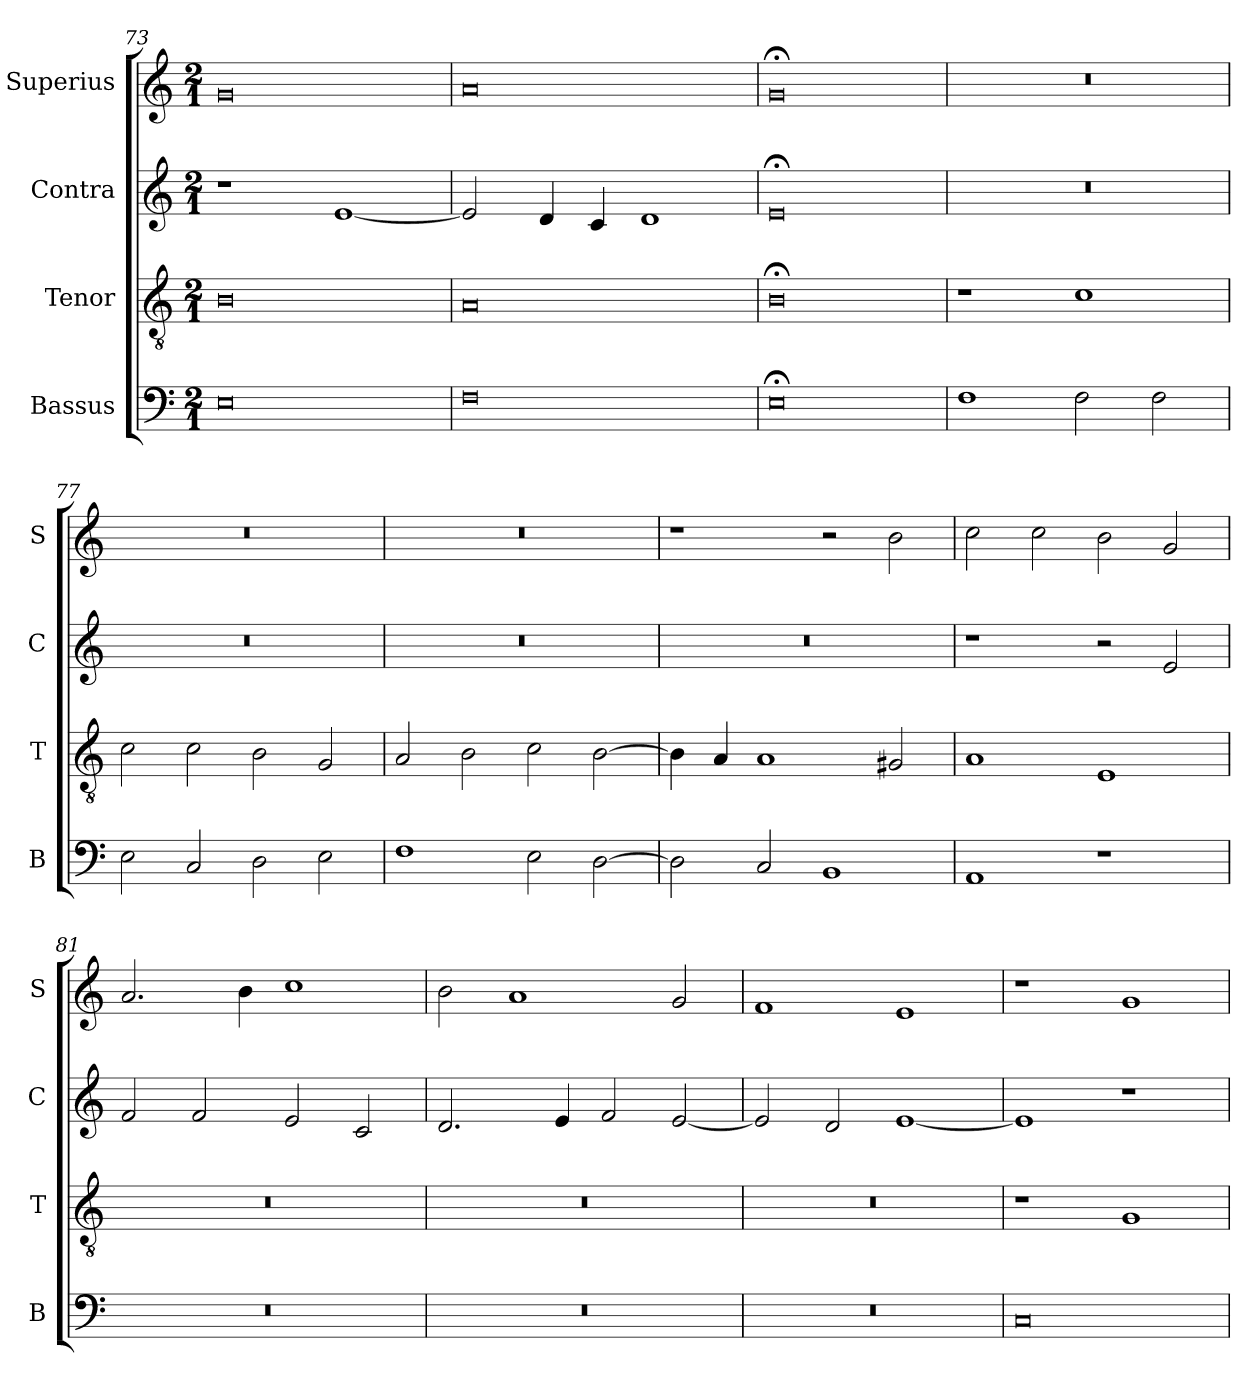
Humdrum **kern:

**kern	**kern	**kern	**kern
*part4	*part3	*part2	*part1
*staff4	*staff3	*staff2	*staff1
*I"Bassus	*I"Tenor	*I"Contra	*I"Superius
*I'B	*I'T	*I'C	*I'S
*clefF4	*clefGv2	*clefG2	*clefG2
*k[]	*k[]	*k[]	*k[]
*M2/1	*M2/1	*M2/1	*M2/1
=73	=73	=73	=73
0E	0B	1r	0g
.	.	[1e	.
=74	=74	=74	=74
0F	0A	2e/]	0a
.	.	4d/	.
.	.	4c/	.
.	.	1d	.
=75	=75	=75	=75
0E;<	0B;<	0e;<	0g;<
=76	=76	=76	=76
1F	1r	0r	0r
2F\	1c	.	.
2F\	.	.	.
=77	=77	=77	=77
2E\	2c\	0r	0r
2C/	2c\	.	.
2D\	2B\	.	.
2E\	2G/	.	.
=78	=78	=78	=78
1F	2A/	0r	0r
.	2B\	.	.
2E\	2c\	.	.
[2D\	[2B\	.	.
=79	=79	=79	=79
2D\]	4B\]	0r	1r
.	4A/	.	.
2C/	1A	.	.
1BB	.	.	2r
.	2G#X/	.	2b\
=80	=80	=80	=80
1AA	1A	1r	2cc\
.	.	.	2cc\
1r	1E	2r	2b\
.	.	2e/	2g/
=81	=81	=81	=81
0r	0r	2f/	2.a/
.	.	2f/	.
.	.	.	4b\
.	.	2e/	1cc
.	.	2c/	.
=82	=82	=82	=82
0r	0r	2.d/	2b\
.	.	.	1a
.	.	4e/	.
.	.	2f/	.
.	.	[2e/	2g/
=83	=83	=83	=83
0r	0r	2e/]	1f
.	.	2d/	.
.	.	[1e	1e
=84	=84	=84	=84
0C	1r	1e]	1r
.	1G	1r	1g
=	=	=	=
*-	*-	*-	*-
